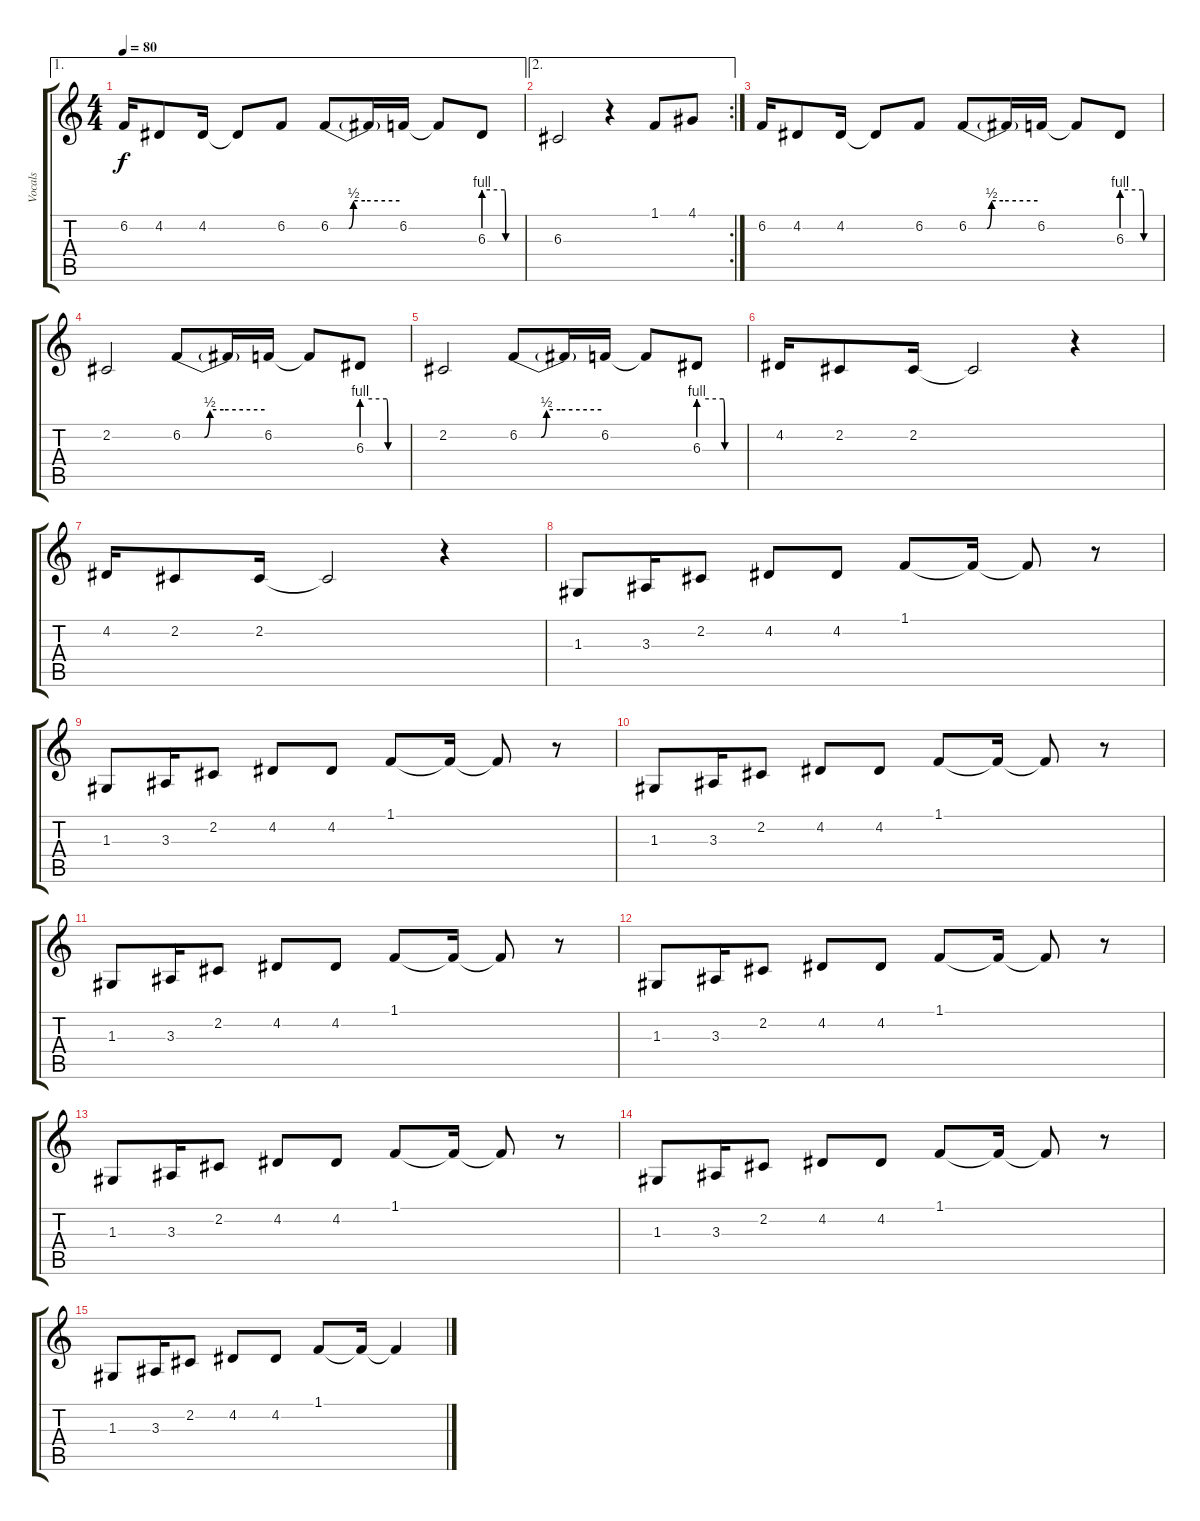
\track ("Vocals" "Vocals") {instrument sopranosax}
\staff {score tabs}
\tuning (E4 B3 G3 D3 A2 E2) {hide}
\ae 1
\ts (4 4)
\tempo 80
\clef g2
\ks c
6.2.16{dy f} 4.2.8 4.2.16 4.2{t}.8 6.2.8 6.2{be (custom 0 0 16 0 20 2 30 2 60 2)}.8 6.2{t}.16 6.2.16 6.2{t}.8 6.3{be (custom 0 4 33 4 35 0 41 0 60 0)}.8 |
\ae 2
\rc 2
6.3.2 r.4 1.1.8 4.1.8 |
6.2.16 4.2.8 4.2.16 4.2{t}.8 6.2.8 6.2{be (custom 0 0 16 0 20 2 30 2 60 2)}.8 6.2{t}.16 6.2.16 6.2{t}.8 6.3{be (custom 0 4 33 4 35 0 41 0 60 0)}.8 |
2.2.2 6.2{be (custom 0 0 16 0 20 2 30 2 60 2)}.8 6.2{t}.16 6.2.16 6.2{t}.8 6.3{be (custom 0 4 33 4 35 0 41 0 60 0)}.8 |
2.2.2 6.2{be (custom 0 0 16 0 20 2 30 2 60 2)}.8 6.2{t}.16 6.2.16 6.2{t}.8 6.3{be (custom 0 4 33 4 35 0 41 0 60 0)}.8 |
4.2.16 2.2.8 2.2.16 2.2{t}.2 r.4 |
4.2.16 2.2.8 2.2.16 2.2{t}.2 r.4 |
1.3.8 3.3.16 2.2.8 4.2.8 4.2.8 1.1.8 1.1{t}.16 1.1{t}.8 r.8 |
1.3.8 3.3.16 2.2.8 4.2.8 4.2.8 1.1.8 1.1{t}.16 1.1{t}.8 r.8 |
1.3.8 3.3.16 2.2.8 4.2.8 4.2.8 1.1.8 1.1{t}.16 1.1{t}.8 r.8 |
1.3.8 3.3.16 2.2.8 4.2.8 4.2.8 1.1.8 1.1{t}.16 1.1{t}.8 r.8 |
1.3.8 3.3.16 2.2.8 4.2.8 4.2.8 1.1.8 1.1{t}.16 1.1{t}.8 r.8 |
1.3.8 3.3.16 2.2.8 4.2.8 4.2.8 1.1.8 1.1{t}.16 1.1{t}.8 r.8 |
1.3.8 3.3.16 2.2.8 4.2.8 4.2.8 1.1.8 1.1{t}.16 1.1{t}.8 r.8 |
1.3.8 3.3.16 2.2.8 4.2.8 4.2.8 1.1.8 1.1{t}.16 1.1{t}.4
